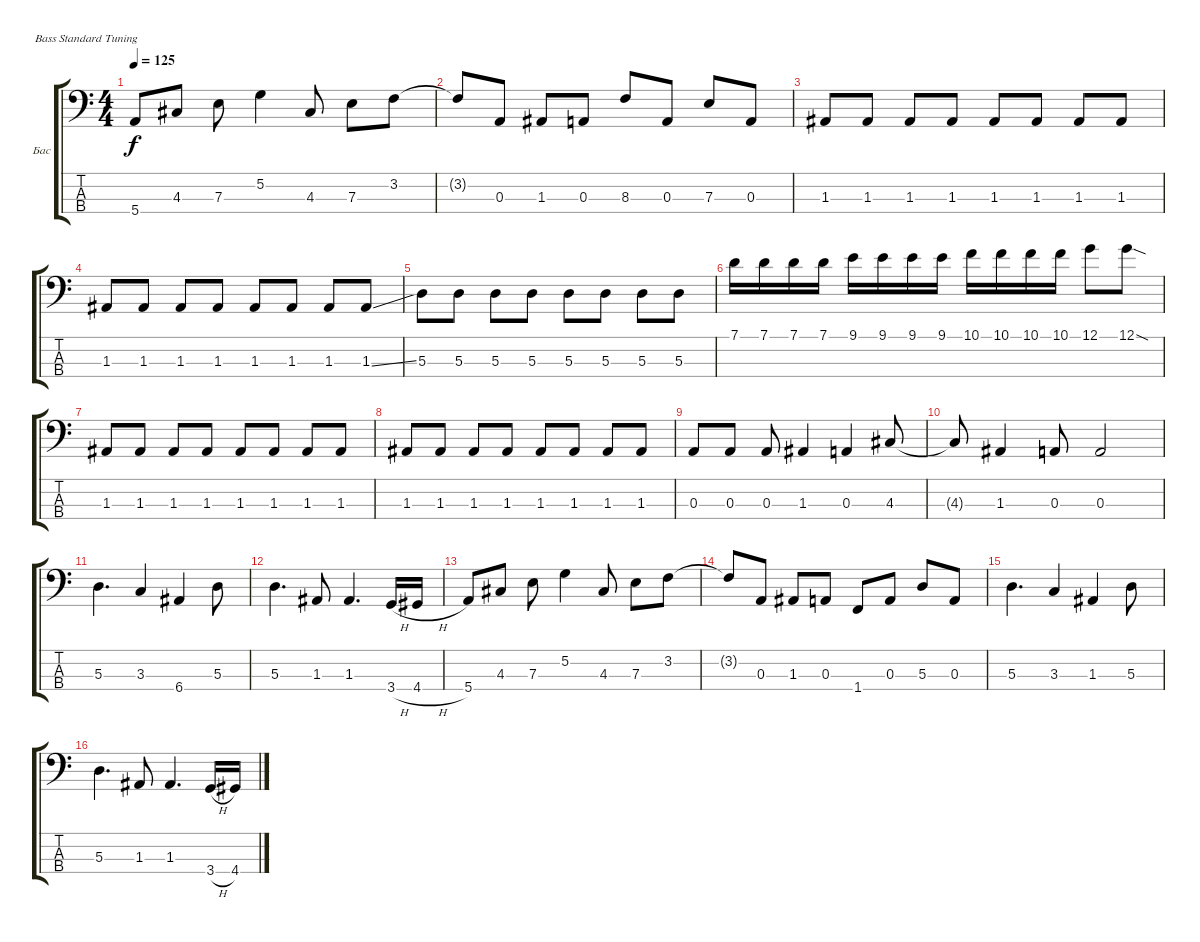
\bracketExtendMode groupsimilarinstruments
\firstSystemTrackNameOrientation horizontal
\otherSystemsTrackNameOrientation horizontal
\track ("Виталий Дубинин" "Бас") {instrument electricbassfinger}
\staff {score tabs}
\tuning (G2 D2 A1 E1)
\ts (4 4)
\tempo 125
\clef f4
\ks c
5.4.8{dy f} 4.3.8 7.3.8 5.2.4 4.3.8 7.3.8 3.2.8 |
3.2{t}.8 0.3.8 1.3.8 0.3.8 8.3.8 0.3.8 7.3.8 0.3.8 |
1.3.8 1.3.8 1.3.8 1.3.8 1.3.8 1.3.8 1.3.8 1.3.8 |
1.3.8 1.3.8 1.3.8 1.3.8 1.3.8 1.3.8 1.3.8 1.3{ss}.8 |
5.3.8 5.3.8 5.3.8 5.3.8 5.3.8 5.3.8 5.3.8 5.3.8 |
7.1.16 7.1.16 7.1.16 7.1.16 9.1.16 9.1.16 9.1.16 9.1.16 10.1.16 10.1.16 10.1.16 10.1.16 12.1.8 12.1{sod}.8 |
1.3.8 1.3.8 1.3.8 1.3.8 1.3.8 1.3.8 1.3.8 1.3.8 |
1.3.8 1.3.8 1.3.8 1.3.8 1.3.8 1.3.8 1.3.8 1.3.8 |
0.3.8 0.3.8 0.3.8 1.3.4 0.3.4 4.3.8 |
4.3{t}.8 1.3.4 0.3.8 0.3.2 |
5.3.4{d} 3.3.4 6.4.4 5.3.8 |
5.3.4{d} 1.3.8 1.3.4{d} 3.4{h}.16 4.4{h}.16 |
5.4.8 4.3.8 7.3.8 5.2.4 4.3.8 7.3.8 3.2.8 |
3.2{t}.8 0.3.8 1.3.8 0.3.8 1.4.8 0.3.8 5.3.8 0.3.8 |
5.3.4{d} 3.3.4 1.3.4 5.3.8 |
5.3.4{d} 1.3.8 1.3.4{d} 3.4{h}.16 4.4{h}.16
